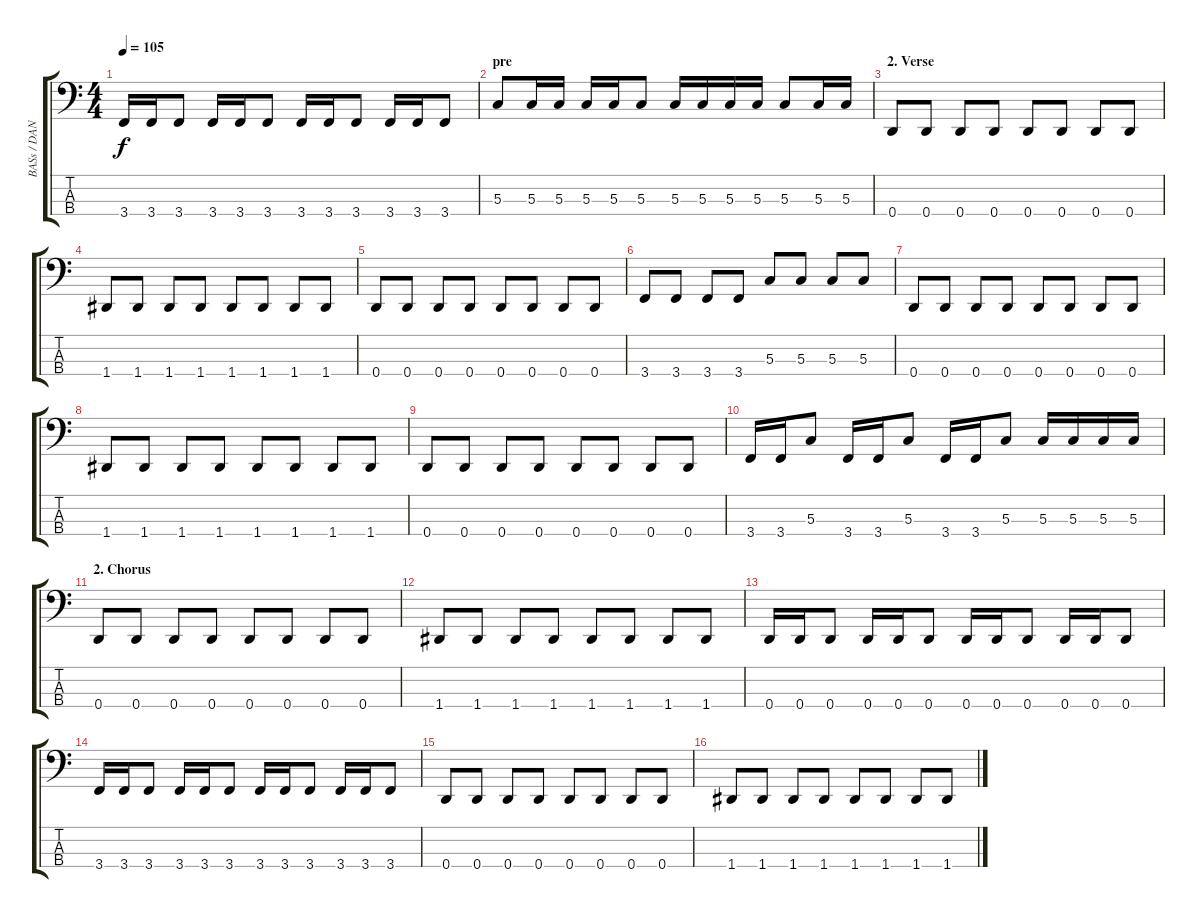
\track ("BASs / DANNY" "BASs / DAN") {instrument electricbasspick}
\staff {score tabs}
\tuning (F2 C2 G1 D1) {hide}
\ts (4 4)
\tempo 105
\clef f4
\ks c
3.4.16{dy f} 3.4.16 3.4.8 3.4.16 3.4.16 3.4.8 3.4.16 3.4.16 3.4.8 3.4.16 3.4.16 3.4.8 |
\section ("" "pre")
5.3.8 5.3.16 5.3.16 5.3.16 5.3.16 5.3.8 5.3.16 5.3.16 5.3.16 5.3.16 5.3.8 5.3.16 5.3.16 |
\section ("" "2. Verse")
0.4.8{volume 11} 0.4.8 0.4.8 0.4.8 0.4.8 0.4.8 0.4.8 0.4.8 |
1.4.8 1.4.8 1.4.8 1.4.8 1.4.8 1.4.8 1.4.8 1.4.8 |
0.4.8 0.4.8 0.4.8 0.4.8 0.4.8 0.4.8 0.4.8 0.4.8 |
3.4.8 3.4.8 3.4.8 3.4.8 5.3.8 5.3.8 5.3.8 5.3.8 |
0.4.8 0.4.8 0.4.8 0.4.8 0.4.8 0.4.8 0.4.8 0.4.8 |
1.4.8 1.4.8 1.4.8 1.4.8 1.4.8 1.4.8 1.4.8 1.4.8 |
0.4.8 0.4.8 0.4.8 0.4.8 0.4.8 0.4.8 0.4.8 0.4.8 |
3.4.16 3.4.16 5.3.8 3.4.16 3.4.16 5.3.8 3.4.16 3.4.16 5.3.8 5.3.16 5.3.16 5.3.16 5.3.16 |
\section ("" "2. Chorus")
0.4.8 0.4.8 0.4.8 0.4.8 0.4.8 0.4.8 0.4.8 0.4.8 |
1.4.8 1.4.8 1.4.8 1.4.8 1.4.8 1.4.8 1.4.8 1.4.8 |
0.4.16 0.4.16 0.4.8 0.4.16 0.4.16 0.4.8 0.4.16 0.4.16 0.4.8 0.4.16 0.4.16 0.4.8 |
3.4.16 3.4.16 3.4.8 3.4.16 3.4.16 3.4.8 3.4.16 3.4.16 3.4.8 3.4.16 3.4.16 3.4.8 |
0.4.8 0.4.8 0.4.8 0.4.8 0.4.8 0.4.8 0.4.8 0.4.8 |
1.4.8 1.4.8 1.4.8 1.4.8 1.4.8 1.4.8 1.4.8 1.4.8
